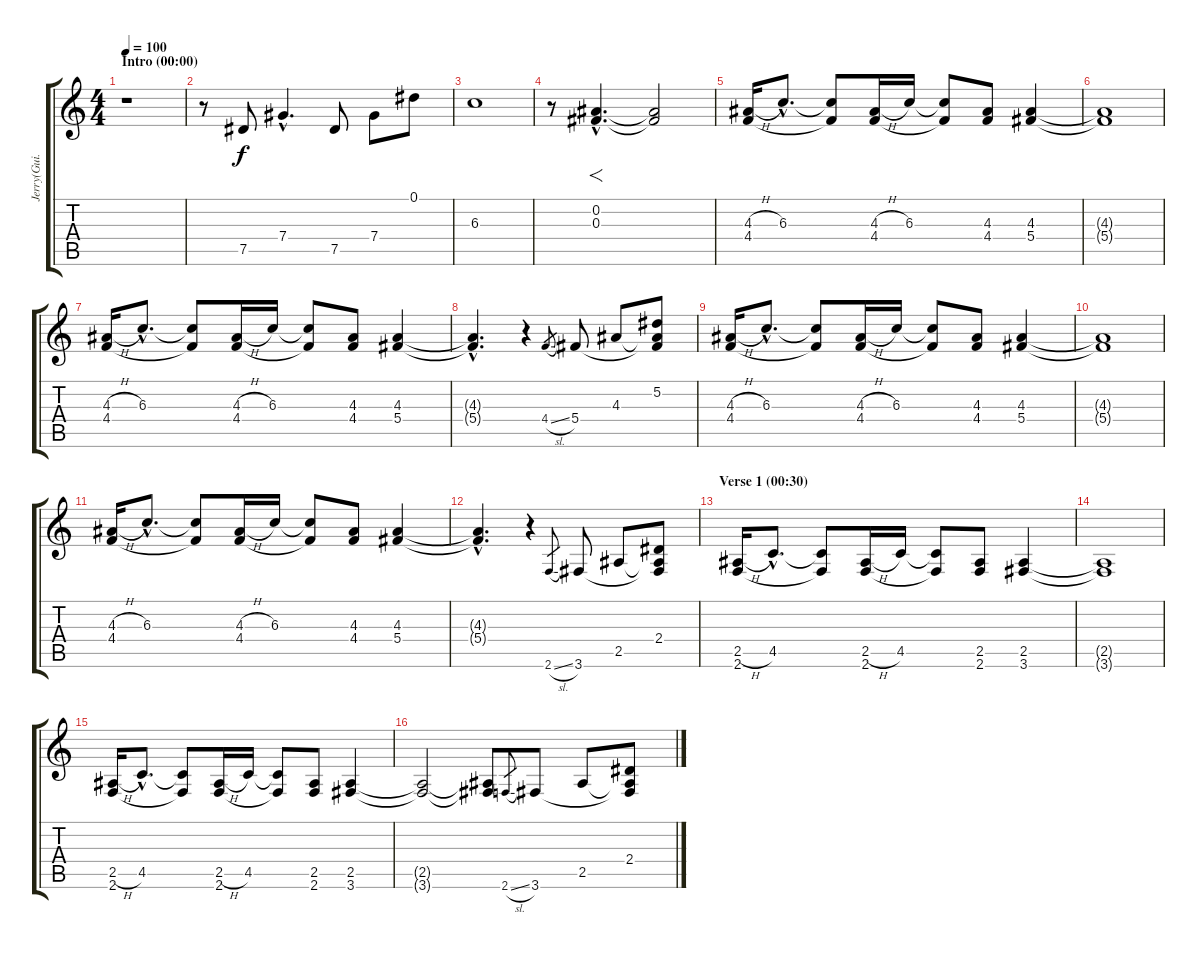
\track ("Jerry(Gui.1)" "Jerry(Gui.") {instrument distortionguitar}
\staff {score tabs}
\tuning (Eb4 Bb3 Gb3 Db3 Ab2 Eb2) {hide}
\ts (4 4)
\section ("" "Intro (00:00)")
\tempo 100
\clef g2
\ks c
r.1{dy f instrument distortionguitar} |
r.8 7.5.8 7.4{hac}.4{d} 7.5.8 7.4.8 0.1.8 |
6.3.1 |
r.8 (0.2{hac} 0.3{hac}).4{f d} (0.2{t} 0.3{t}).2 |
(4.3{h} 4.4).16 6.3{hac}.8{d} (6.3{t} 4.4{t}).8 (4.3{h} 4.4).16 6.3.16 (6.3{t} 4.4{t}).8 (4.3 4.4).8 (4.3 5.4).4 |
(4.3{t} 5.4{t}).1 |
(4.3{h} 4.4).16 6.3{hac}.8{d} (6.3{t} 4.4{t}).8 (4.3{h} 4.4).16 6.3.16 (6.3{t} 4.4{t}).8 (4.3 4.4).8 (4.3 5.4).4 |
(4.3{hac t} 5.4{hac t}).4{d} r.4 4.4{sl}.8{gr} 5.4.8 4.3.8 (5.2 4.3{t} 5.4{t}).8 |
(4.3{h} 4.4).16 6.3{hac}.8{d} (6.3{t} 4.4{t}).8 (4.3{h} 4.4).16 6.3.16 (6.3{t} 4.4{t}).8 (4.3 4.4).8 (4.3 5.4).4 |
(4.3{t} 5.4{t}).1 |
(4.3{h} 4.4).16 6.3{hac}.8{d} (6.3{t} 4.4{t}).8 (4.3{h} 4.4).16 6.3.16 (6.3{t} 4.4{t}).8 (4.3 4.4).8 (4.3 5.4).4 |
(4.3{hac t} 5.4{hac t}).4{d} r.4 2.6{sl}.8{gr} 3.6.8 2.5.8 (2.4 2.5{t} 3.6{t}).8 |
\section ("" "Verse 1 (00:30)")
(2.5{h} 2.6).16 4.5{hac}.8{d} (4.5{t} 2.6{t}).8 (2.5{h} 2.6).16 4.5.16 (4.5{t} 2.6{t}).8 (2.5 2.6).8 (2.5 3.6).4 |
(2.5{t} 3.6{t}).1 |
(2.5{h} 2.6).16 4.5{hac}.8{d} (4.5{t} 2.6{t}).8 (2.5{h} 2.6).16 4.5.16 (4.5{t} 2.6{t}).8 (2.5 2.6).8 (2.5 3.6).4 |
(2.5{t} 3.6{t}).2 (2.5{t} 3.6{t}).8 2.6{sl}.8{gr} 3.6.8 2.5.8 (2.4 2.5{t} 3.6{t}).8
